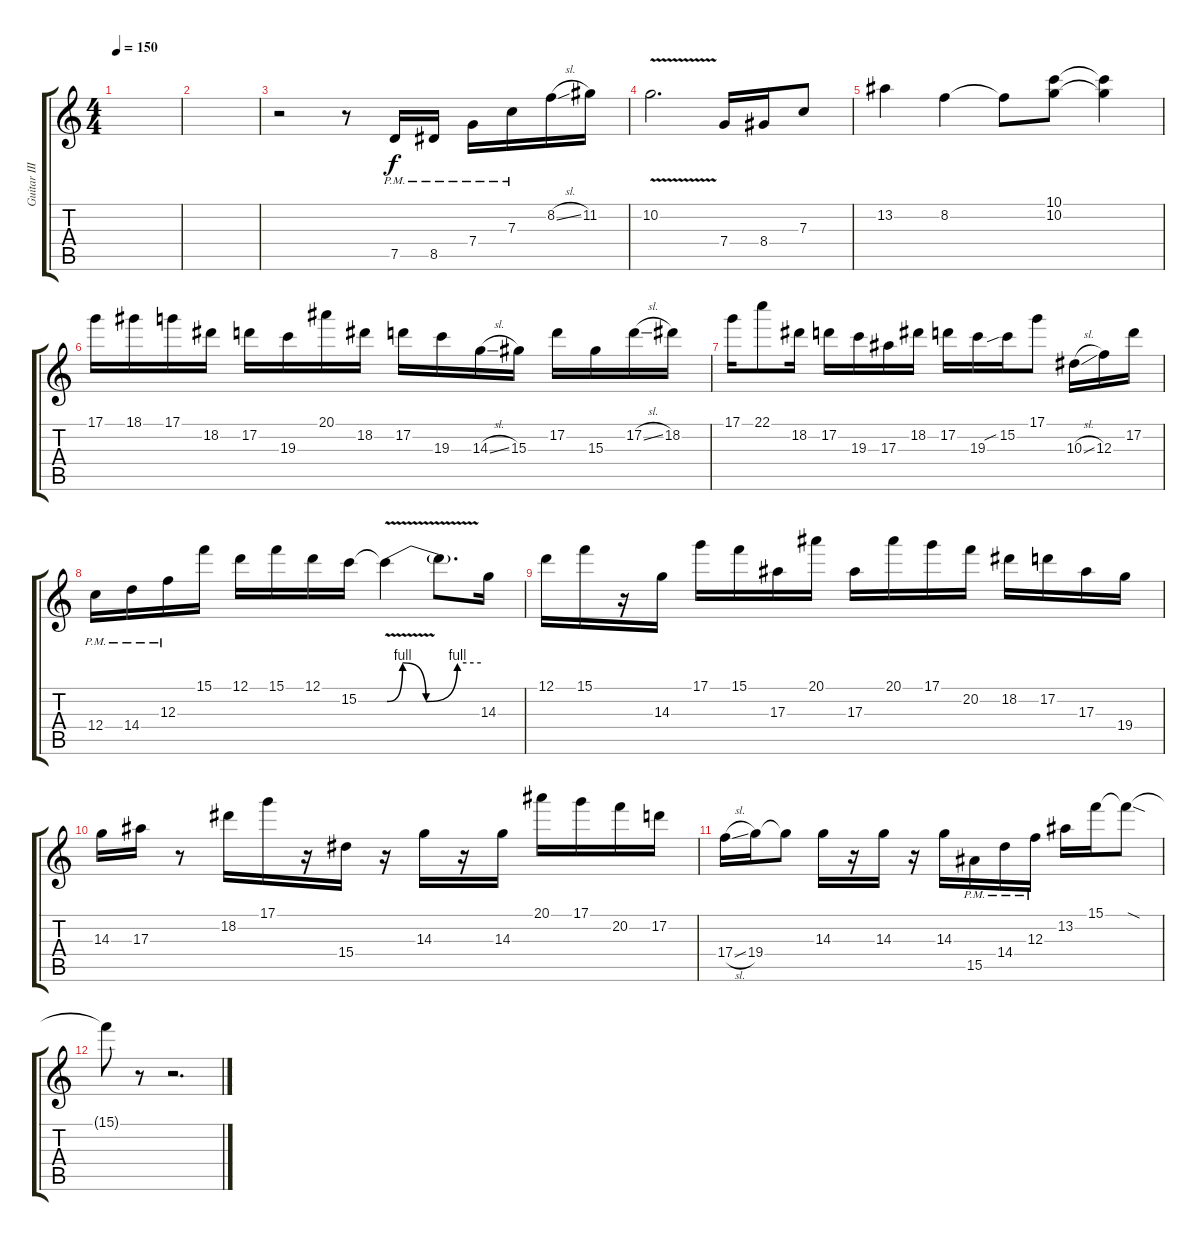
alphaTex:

\track ("Guitar III" "Guitar III") {instrument overdrivenguitar}
\staff {score tabs}
\tuning (D4 A3 F3 C3 G2 C2) {hide}
\ts (4 4)
\tempo 150
\clef g2
\ks c
|
|
r.2 r.8 7.5{pm}.16 8.5{pm}.16 7.4{pm}.16 7.3{pm}.16 8.2{sl}.16 11.2.16 |
10.2{v}.2{d} 7.4.16 8.4.16 7.3.8 |
13.2.4 8.2.4 8.2{t}.8 (10.1 10.2).8 (10.1{t} 10.2{t}).4 |
17.1.16 18.1.16 17.1.16 18.2.16 17.2.16 19.3.16 20.1.16 18.2.16 17.2.16 19.3.16 14.3{sl}.16 15.3.16 17.2.16 15.3.16 17.2{sl}.16 18.2.16 |
17.1.16 22.1.8 18.2.16 17.2.16 19.3.16 17.3.16 18.2.16 17.2.16 19.3.16 15.2{sib}.16 17.1.8 10.3{sl}.16 12.3.16 17.2.16 |
12.4{pm}.16 14.4{pm}.16 12.3{pm}.16 15.1.16 12.1.16 15.1.16 12.1.16 15.2.16 15.2{be (custom 0 0 10 4 25 0 45 4 60 4) v t}.4 15.2{t}.8{d} 14.3.16 |
12.1.16 15.1.16 r.16 14.3.16 17.1.16 15.1.16 17.3.16 20.1.16 17.3.16 20.1.16 17.1.16 20.2.16 18.2.16 17.2.16 17.3.16 19.4.16 |
14.3.16 17.3.16 r.8 18.2.16 17.1.16 r.16 15.4.16 r.16 14.3.16 r.16 14.3.16 20.1.16 17.1.16 20.2.16 17.2.16 |
17.4{sl}.16 19.4.16 19.4{t}.8 14.3.16 r.16 14.3.16 r.16 14.3.16 15.5{pm}.16 14.4{pm}.16 12.3{pm}.16 13.2.16 15.1.16 15.1{sod t}.8 |
15.1{t}.8 r.8 r.2{d}
